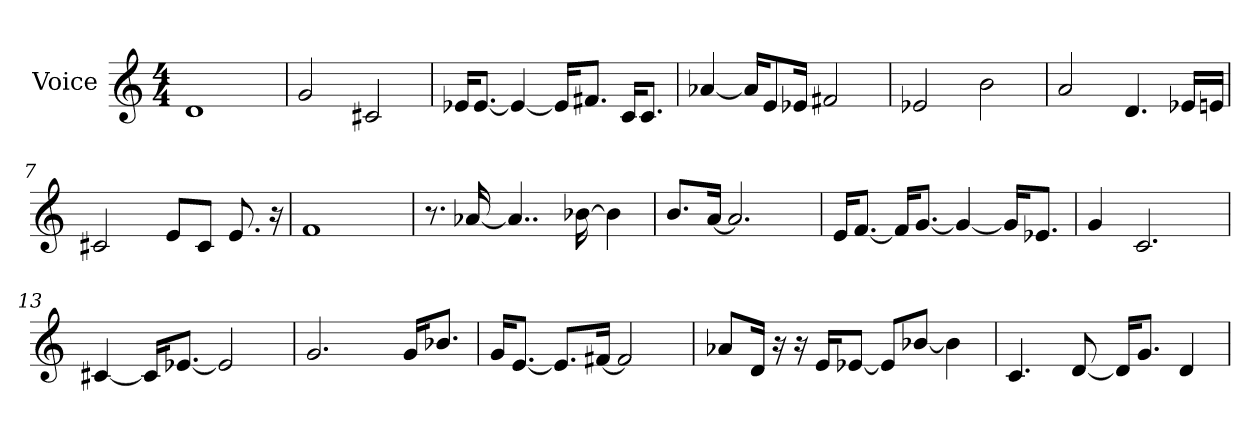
**kern
*part1
*staff1
*I"Voice
*I'Voice
*clefG2
*M4/4
=1
1d
=2
2g/
2c#X/
=3
16e-X/KL
[<8.e-/J
4e-/_<
16e-/KL]
8.f#X/J
16c/KL
8.c/J
=4
[<4a-X/
16a-/KL]
8e/
16e-X/Jk
2f#X/
=5
2e-X/
2b\
=6
2a/
4.d/
16e-X/LL
16en/JJ
=7
2c#X/
8e/L
8c#/J
8.e/
16ra
=8
1f
!!LO:LB:g=z
=9
8.r
[<16a-X/
4..a-/]
[>16b-X\
4b-\]
=10
8.b/L
[<16a/Jk
2.a/]
=11
16e/KL
[<8.f/J
16f/KL]
[<8.g/J
4g/_<
16g/KL]
8.e-X/J
=12
4g/
2.c/
=13
[<4c#X/
16c#/KL]
[<8.e-X/J
2e-/]
=14
2.g/
16g/KL
8.b-X/J
=15
16g/KL
[<8.e/J
8.e/L]
[<16f#X/Jk
2f#/]
!!LO:LB:g=z
=16
8a-X/L
16d/Jk
16ra
16ra
16e/KL
[<8e-X/J
8e-/L]
[>8b-X/J
4b-\]
=17
4.c/
[<8d/
16d/KL]
8.g/J
4d/
=
*-
